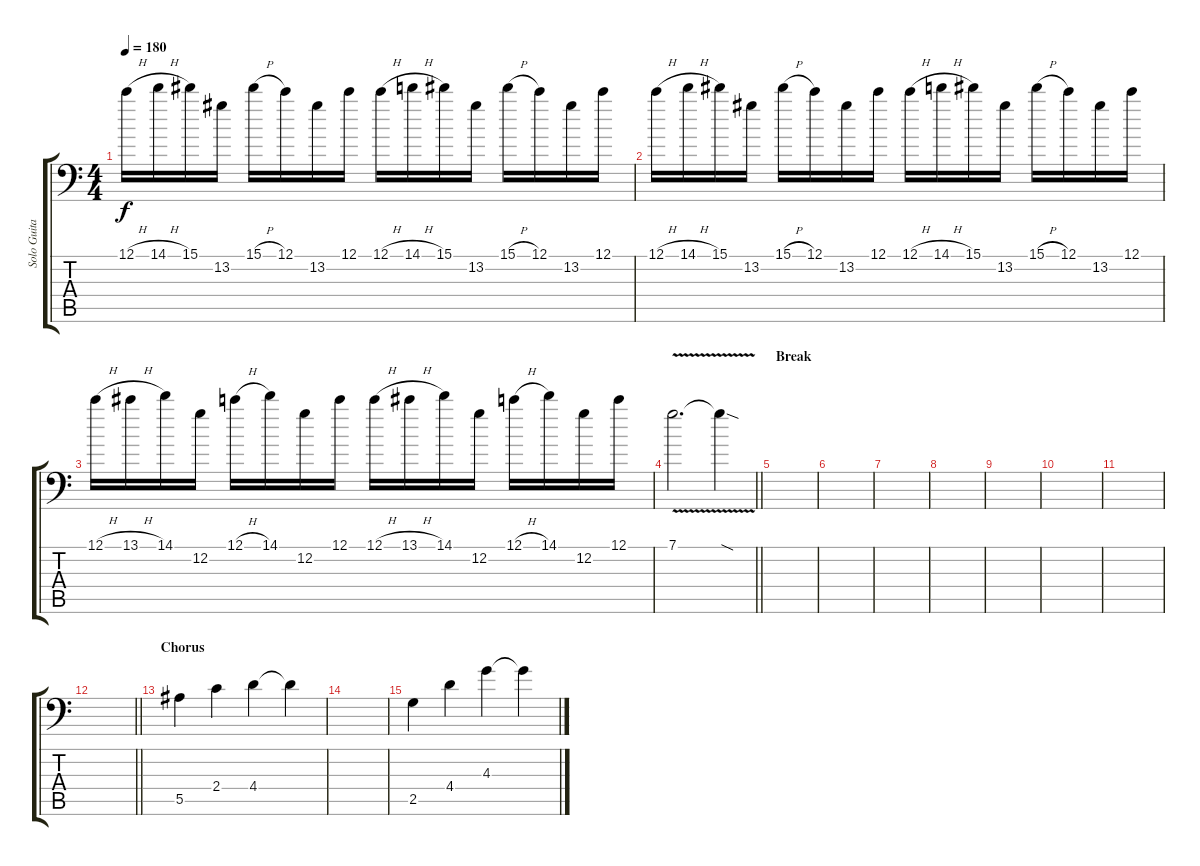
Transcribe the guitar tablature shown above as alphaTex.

\track ("Solo Guitar" "Solo Guita") {instrument distortionguitar}
\staff {score tabs}
\tuning (C4 G3 Eb3 Bb2 F2 Bb1) {hide}
\ts (4 4)
\tempo 180
\clef f4
\ks c
12.1{h}.16{dy f} 14.1{h}.16 15.1.16 13.2.16 15.1{h}.16 12.1.16 13.2.16 12.1.16 12.1{h}.16 14.1{h}.16 15.1.16 13.2.16 15.1{h}.16 12.1.16 13.2.16 12.1.16 |
12.1{h}.16 14.1{h}.16 15.1.16 13.2.16 15.1{h}.16 12.1.16 13.2.16 12.1.16 12.1{h}.16 14.1{h}.16 15.1.16 13.2.16 15.1{h}.16 12.1.16 13.2.16 12.1.16 |
12.1{h}.16 13.1{h}.16 14.1.16 12.2.16 12.1{h}.16 14.1.16 12.2.16 12.1.16 12.1{h}.16 13.1{h}.16 14.1.16 12.2.16 12.1{h}.16 14.1.16 12.2.16 12.1.16 |
\barLineRight lightlight
7.1{v}.2{d} 7.1{sod t}.4 |
\section ("" "Break")
|
|
|
|
|
|
|
\barLineRight lightlight
|
\section ("" "Chorus")
5.5.4 2.4.4 4.4.4 4.4{t}.4 |
|
2.5.4 4.4.4 4.3.4 4.3{t}.4
